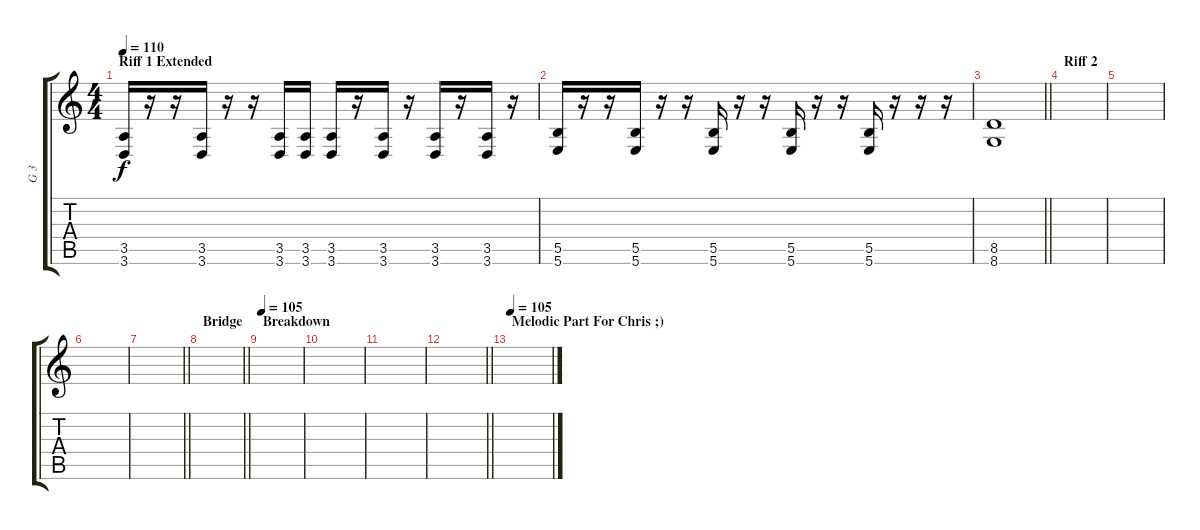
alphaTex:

\track ("G 3" "G 3") {instrument distortionguitar}
\staff {score tabs}
\tuning (Db4 Ab3 E3 B2 Gb2 B1) {hide}
\ts (4 4)
\section ("" "Riff 1 Extended")
\tempo 110
\clef g2
\ks c
(3.5 3.6).16{dy f} r.16 r.16 (3.5 3.6).16 r.16 r.16 (3.5 3.6).16 (3.5 3.6).16 (3.5 3.6).16 r.16 (3.5 3.6).16 r.16 (3.5 3.6).16 r.16 (3.5 3.6).16 r.16 |
(5.5 5.6).16 r.16 r.16 (5.5 5.6).16 r.16 r.16 (5.5 5.6).16 r.16 r.16 (5.5 5.6).16 r.16 r.16 (5.5 5.6).16 r.16 r.16 r.16 |
\barLineRight lightlight
(8.5 8.6).1 |
\section ("" "Riff 2")
|
|
|
\barLineRight lightlight
|
\section ("" "Bridge")
\barLineRight lightlight
|
\section ("" "Breakdown")
\tempo 95
\tempo 105
|
|
|
\barLineRight lightlight
|
\section ("" "Melodic Part For Chris ;)")
\tempo 105
